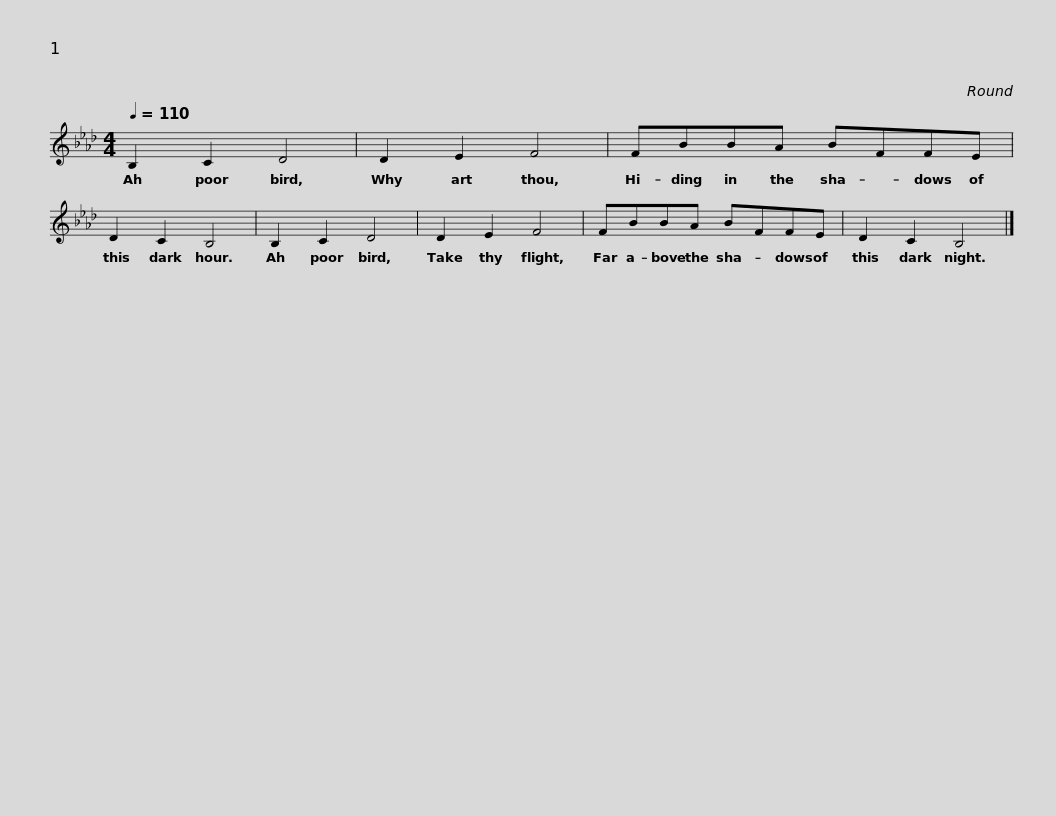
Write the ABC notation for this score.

X:1
L:1/8
Q:1/4=110
M:4/4
I:linebreak $
K:Ab
V:1 treble
V:1
 B,2 C2 D4 | D2 E2 F4 | FBBA BFFE | D2 C2 B,4 |$ B,2 C2 D4 | %5
 D2 E2 F4 | FBBA BFFE | D2 C2 B,4 |] %8
